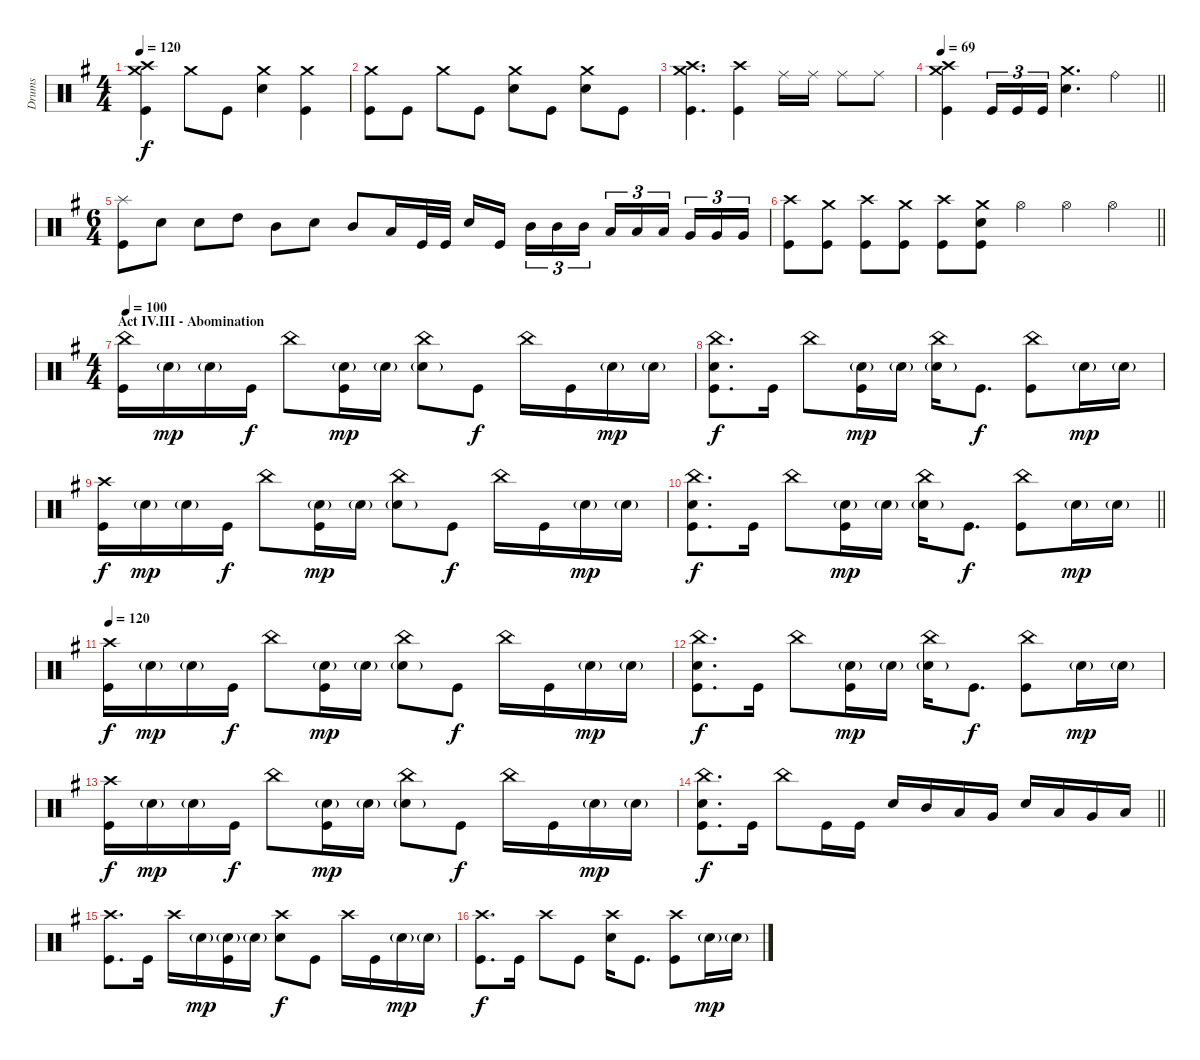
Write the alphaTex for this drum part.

\track ("Drums" "Drums") {instrument percussion}
\staff
\articulation defaults
\ts (4 4)
\tempo 120
\clef neutral
\ks eminor
("Crash high (hit)" "Crash medium (hit)" "Kick (hit)").4{dy f} "Crash medium (hit)".8 "Kick (hit)".8 ("Crash medium (hit)" "Electric Snare (hit)").4 ("Crash medium (hit)" "Kick (hit)").4 |
("Crash medium (hit)" "Kick (hit)").8 "Kick (hit)".8 "Crash medium (hit)".8 "Kick (hit)".8 ("Crash medium (hit)" "Electric Snare (hit)").8 "Kick (hit)".8 ("Crash medium (hit)" "Electric Snare (hit)").8 "Kick (hit)".8 |
("Crash medium (hit)" "Crash high (hit)" "Kick (hit)").4{d} ("Crash high (hit)" "Kick (hit)").4 "Ride (middle)".16 "Ride (middle)".16 "Ride (middle)".8 "Ride (middle)".8 |
\tempo 69
\barLineRight lightlight
("Crash high (hit)" "Crash medium (hit)" "Kick (hit)").4 "Kick (hit)".16{tu (3 2)} "Kick (hit)".16{tu (3 2)} "Kick (hit)".16{tu (3 2)} ("Crash medium (hit)" "Electric Snare (hit)").4{d} "Ride (bell)".4 |
\ts (6 4)
("Splash (hit)" "Kick (hit)").8{volume 15} "Electric Snare (hit)".8 "Electric Snare (hit)".8 "High Tom (hit)".8 "Mid Tom (hit)".8 "Electric Snare (hit)".8 "Mid Tom (hit)".8 "Low Tom (hit)".16 "Kick (hit)".32 "Kick (hit)".32 "Electric Snare (hit)".16 "Kick (hit)".16{beam splitsecondary} "Mid Tom (hit)".16{tu (3 2)} "Mid Tom (hit)".16{tu (3 2)} "Mid Tom (hit)".16{tu (3 2) beam splitsecondary} "Low Tom (hit)".16{tu (3 2)} "Low Tom (hit)".16{tu (3 2)} "Low Tom (hit)".16{tu (3 2) beam splitsecondary} "Very Low Tom (hit)".16{tu (3 2)} "Very Low Tom (hit)".16{tu (3 2)} "Very Low Tom (hit)".16{tu (3 2)} |
\barLineRight lightlight
("Crash high (hit)" "Kick (hit)").8 ("Crash medium (hit)" "Kick (hit)").8 ("Crash high (hit)" "Kick (hit)").8 ("Crash medium (hit)" "Kick (hit)").8 ("Crash high (hit)" "Kick (hit)").8 ("Crash medium (hit)" "Electric Snare (hit)" "Kick (hit)").8 "Hi-Hat (open)".4 "Hi-Hat (open)".4 "Hi-Hat (open)".4 |
\ts (4 4)
\section ("" "Act IV.III - Abomination")
\tempo 100
("China (hit)" "Kick (hit)").16 "Electric Snare (hit)"{g}.16{dy mp} "Electric Snare (hit)"{g}.16 "Kick (hit)".16{dy f} "China (hit)".8 ("Electric Snare (hit)"{g} "Kick (hit)").16{dy mp} "Electric Snare (hit)"{g}.16 ("China (hit)" "Electric Snare (hit)"{g}).8 "Kick (hit)".8{dy f} "China (hit)".16 "Kick (hit)".16 "Electric Snare (hit)"{g}.16{dy mp} "Electric Snare (hit)"{g}.16 |
("China (hit)" "Electric Snare (hit)" "Kick (hit)").8{d dy f} "Kick (hit)".16 "China (hit)".8 ("Electric Snare (hit)"{g} "Kick (hit)").16{dy mp} "Electric Snare (hit)"{g}.16 ("China (hit)" "Electric Snare (hit)"{g}).16 "Kick (hit)".8{d dy f} ("China (hit)" "Kick (hit)").8 "Electric Snare (hit)"{g}.16{dy mp} "Electric Snare (hit)"{g}.16 |
("Crash high (hit)" "Kick (hit)").16{dy f} "Electric Snare (hit)"{g}.16{dy mp} "Electric Snare (hit)"{g}.16 "Kick (hit)".16{dy f} "China (hit)".8 ("Electric Snare (hit)"{g} "Kick (hit)").16{dy mp} "Electric Snare (hit)"{g}.16 ("China (hit)" "Electric Snare (hit)"{g}).8 "Kick (hit)".8{dy f} "China (hit)".16 "Kick (hit)".16 "Electric Snare (hit)"{g}.16{dy mp} "Electric Snare (hit)"{g}.16 |
\barLineRight lightlight
("China (hit)" "Electric Snare (hit)" "Kick (hit)").8{d dy f} "Kick (hit)".16 "China (hit)".8 ("Electric Snare (hit)"{g} "Kick (hit)").16{dy mp} "Electric Snare (hit)"{g}.16 ("China (hit)" "Electric Snare (hit)"{g}).16 "Kick (hit)".8{d dy f} ("China (hit)" "Kick (hit)").8 "Electric Snare (hit)"{g}.16{dy mp} "Electric Snare (hit)"{g}.16 |
\tempo 120
("Crash high (hit)" "Kick (hit)").16{dy f} "Electric Snare (hit)"{g}.16{dy mp} "Electric Snare (hit)"{g}.16 "Kick (hit)".16{dy f} "China (hit)".8 ("Electric Snare (hit)"{g} "Kick (hit)").16{dy mp} "Electric Snare (hit)"{g}.16 ("China (hit)" "Electric Snare (hit)"{g}).8 "Kick (hit)".8{dy f} "China (hit)".16 "Kick (hit)".16 "Electric Snare (hit)"{g}.16{dy mp} "Electric Snare (hit)"{g}.16 |
("China (hit)" "Electric Snare (hit)" "Kick (hit)").8{d dy f} "Kick (hit)".16 "China (hit)".8 ("Electric Snare (hit)"{g} "Kick (hit)").16{dy mp} "Electric Snare (hit)"{g}.16 ("China (hit)" "Electric Snare (hit)"{g}).16 "Kick (hit)".8{d dy f} ("China (hit)" "Kick (hit)").8 "Electric Snare (hit)"{g}.16{dy mp} "Electric Snare (hit)"{g}.16 |
("Crash high (hit)" "Kick (hit)").16{dy f} "Electric Snare (hit)"{g}.16{dy mp} "Electric Snare (hit)"{g}.16 "Kick (hit)".16{dy f} "China (hit)".8 ("Electric Snare (hit)"{g} "Kick (hit)").16{dy mp} "Electric Snare (hit)"{g}.16 ("China (hit)" "Electric Snare (hit)"{g}).8 "Kick (hit)".8{dy f} "China (hit)".16 "Kick (hit)".16 "Electric Snare (hit)"{g}.16{dy mp} "Electric Snare (hit)"{g}.16 |
\barLineRight lightlight
("China (hit)" "Electric Snare (hit)" "Kick (hit)").8{d dy f} "Kick (hit)".16 "China (hit)".8 "Kick (hit)".16 "Kick (hit)".16 "Electric Snare (hit)".16 "Mid Tom (hit)".16 "Low Tom (hit)".16 "Very Low Tom (hit)".16 "Electric Snare (hit)".16 "Low Tom (hit)".16 "Very Low Tom (hit)".16 "Low Floor Tom (hit)".16 |
\section ("" "")
("Crash high (hit)" "Kick (hit)").8{d} "Kick (hit)".16 "Crash high (hit)".16 "Electric Snare (hit)"{g}.16{dy mp} ("Electric Snare (hit)"{g} "Kick (hit)").16 "Electric Snare (hit)"{g}.16 ("Crash high (hit)" "Electric Snare (hit)").8{dy f} "Kick (hit)".8 "Crash high (hit)".16 "Kick (hit)".16 "Electric Snare (hit)"{g}.16{dy mp} "Electric Snare (hit)"{g}.16 |
("Crash high (hit)" "Kick (hit)").8{d dy f} "Kick (hit)".16 "Crash high (hit)".8 "Kick (hit)".8 ("Crash high (hit)" "Electric Snare (hit)").16 "Kick (hit)".8{d} ("Crash high (hit)" "Kick (hit)").8 "Electric Snare (hit)"{g}.16{dy mp} "Electric Snare (hit)"{g}.16
